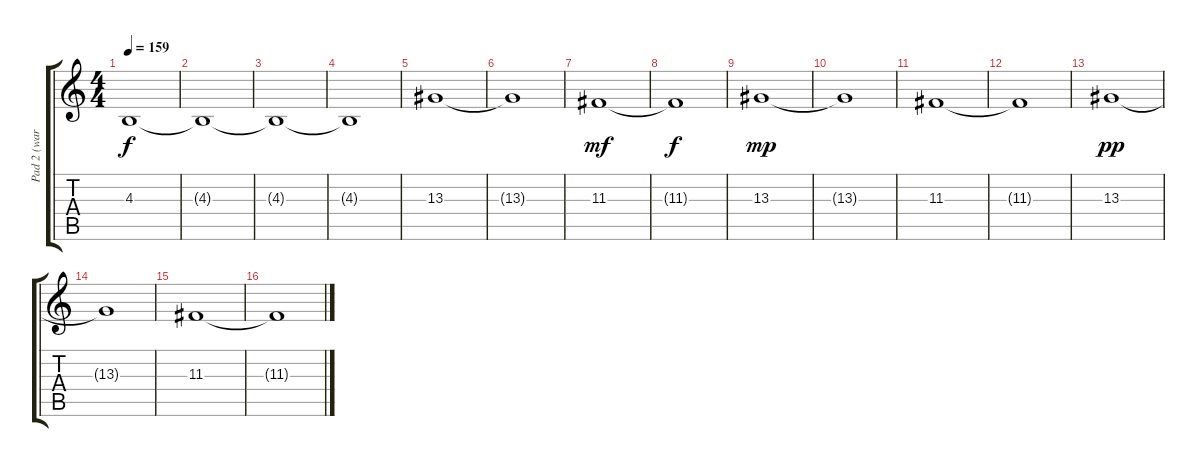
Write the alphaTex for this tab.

\track ("Pad 2 (warm)" "Pad 2 (war") {instrument pad2warm}
\staff {score tabs}
\tuning (E4 B3 G3 D3 A2 E2) {hide}
\ts (4 4)
\tempo 159
\clef g2
\ks c
4.3.1{dy f} |
4.3{t}.1 |
4.3{t}.1 |
4.3{t}.1 |
13.3.1 |
13.3{t}.1 |
11.3.1{dy mf} |
11.3{t}.1{dy f} |
13.3.1{dy mp} |
13.3{t}.1 |
11.3.1 |
11.3{t}.1 |
13.3.1{dy pp} |
13.3{t}.1 |
11.3.1 |
11.3{t}.1
